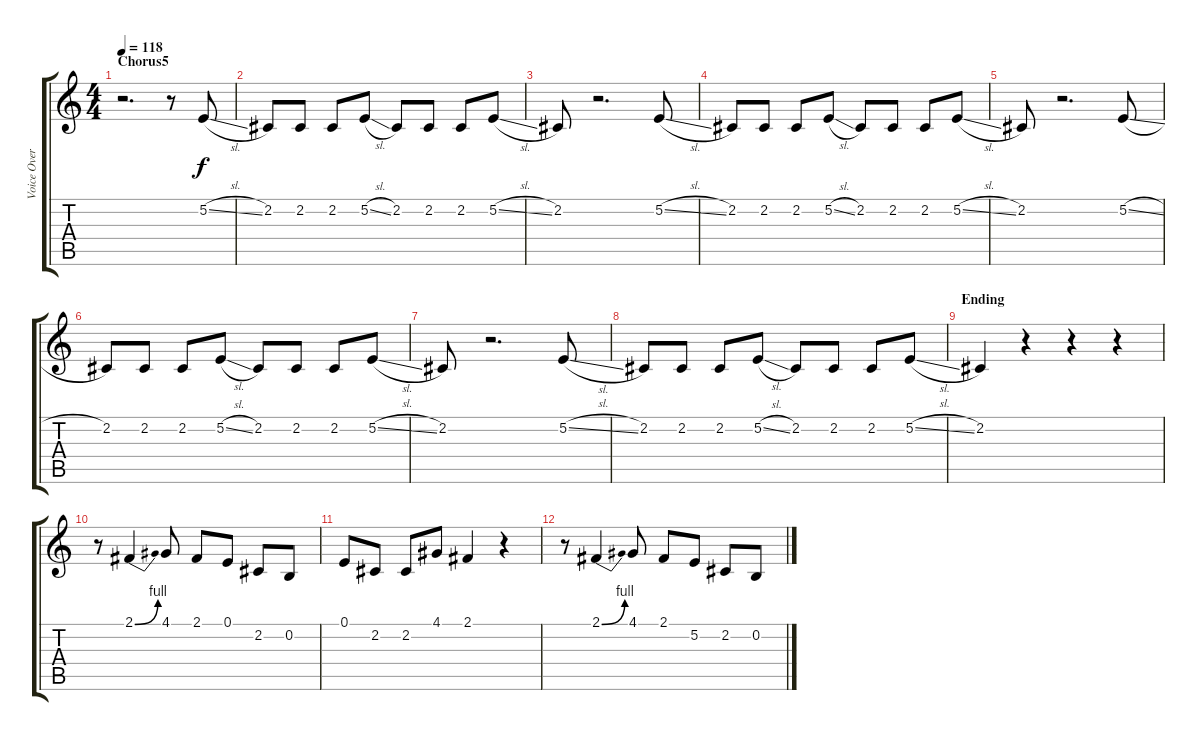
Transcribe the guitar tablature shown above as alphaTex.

\track ("Voice Overdub" "Voice Over") {instrument altosax}
\staff {score tabs}
\tuning (E4 B3 G3 D3 A2 E2) {hide}
\ts (4 4)
\section ("" "Chorus5")
\tempo 118
\clef g2
\ks c
r.2{d dy f} r.8 5.2{sl}.8 |
2.2.8 2.2.8 2.2.8 5.2{sl}.8 2.2.8 2.2.8 2.2.8 5.2{sl}.8 |
2.2.8 r.2{d} 5.2{sl}.8 |
2.2.8 2.2.8 2.2.8 5.2{sl}.8 2.2.8 2.2.8 2.2.8 5.2{sl}.8 |
2.2.8 r.2{d} 5.2{sl}.8 |
2.2.8 2.2.8 2.2.8 5.2{sl}.8 2.2.8 2.2.8 2.2.8 5.2{sl}.8 |
2.2.8 r.2{d} 5.2{sl}.8 |
2.2.8 2.2.8 2.2.8 5.2{sl}.8 2.2.8 2.2.8 2.2.8 5.2{sl}.8 |
\section ("" "Ending")
2.2.4 r.4 r.4 r.4 |
r.8 2.1{be (bend 0 0 60 4)}.4 4.1.8 2.1.8 0.1.8 2.2.8 0.2.8 |
0.1.8 2.2.8 2.2.8 4.1.8 2.1.4 r.4 |
r.8 2.1{be (bend 0 0 60 4)}.4 4.1.8 2.1.8 5.2.8 2.2.8 0.2.8
